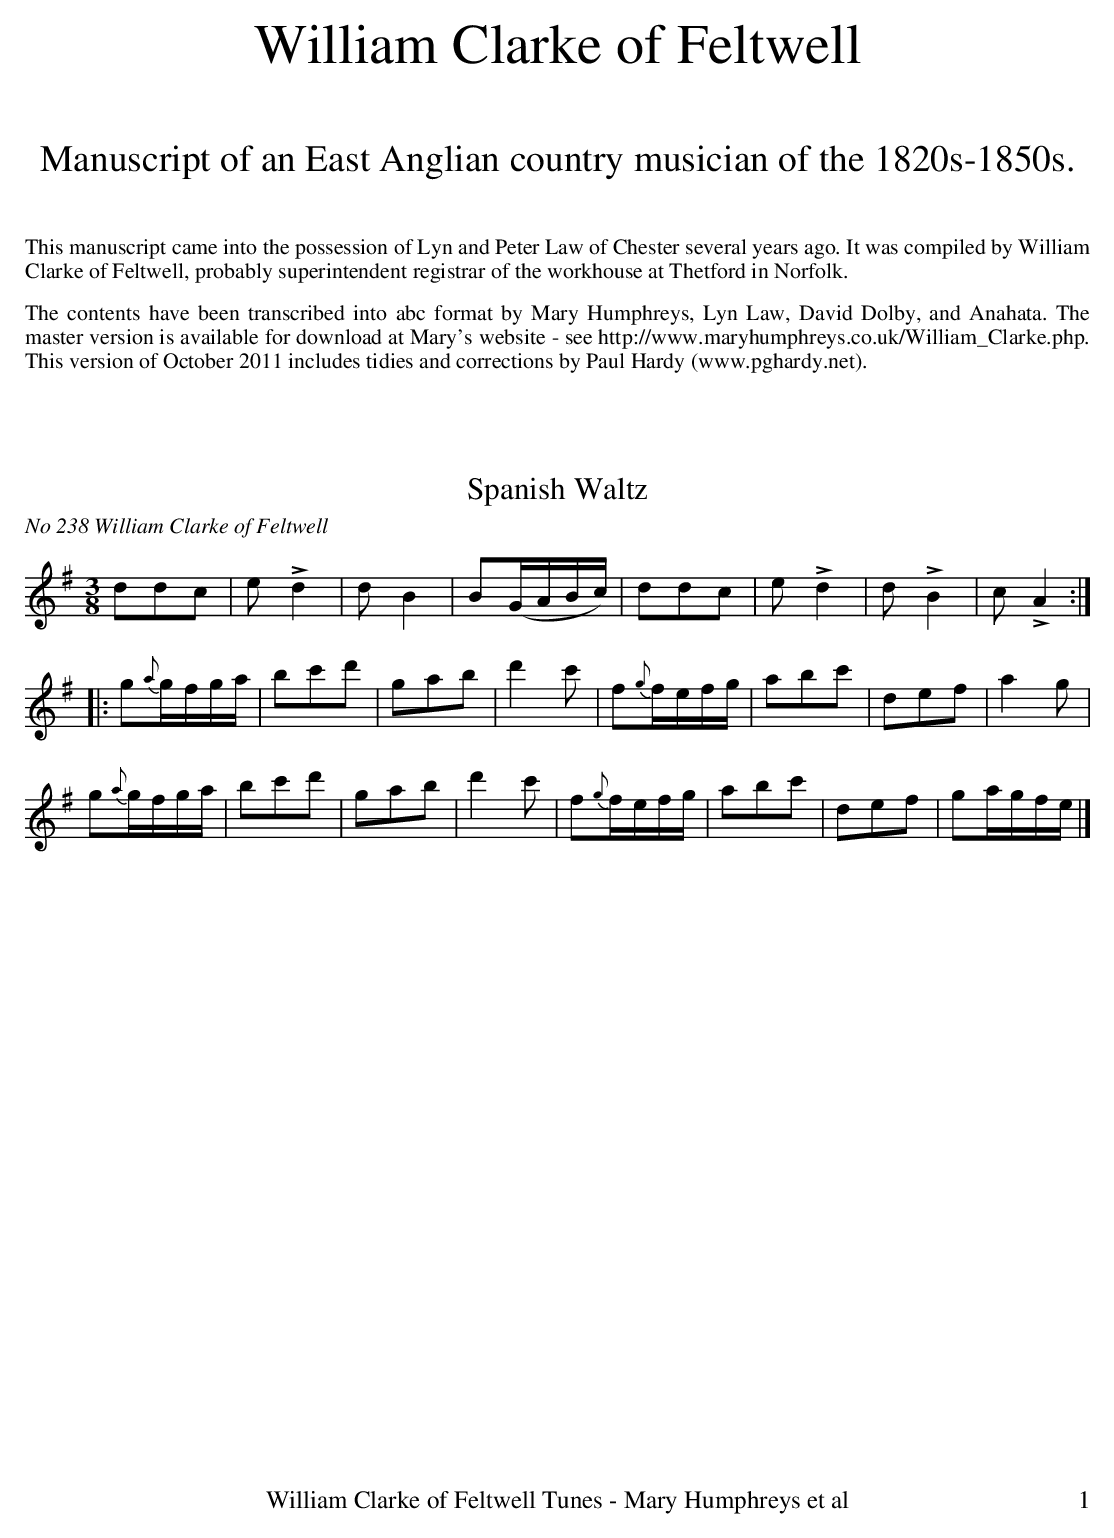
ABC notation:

X:1
T:Spanish Waltz
O:No 238 William Clarke of Feltwell
M:3/8
L:1/8
K:G
ddc|e!>!d2|dB2|B(G/A/B/c/)|ddc|e!>!d2|d!>!B2|c!>!A2:|
|:g{a}g/f/g/a/|bc'd'|gab|d'2c'|f{g}f/e/f/g/|abc'|def|a2g|
g{a}g/f/g/a/|bc'd'|gab|d'2c'|f{g}f/e/f/g/|abc'|def|ga/g/f/e/|]
